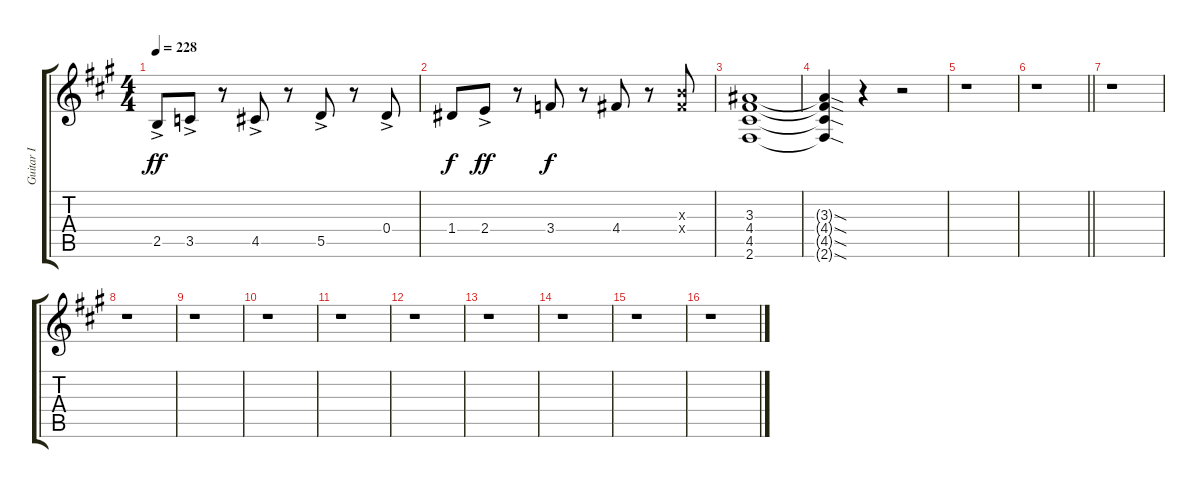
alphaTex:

\track ("Guitar I" "Guitar I") {instrument distortionguitar}
\staff {score tabs}
\tuning (E4 B3 G3 D3 A2 E2) {hide}
\ts (4 4)
\tempo 228
\clef g2
\ks a
2.5{ac}.8{dy ff} 3.5{ac}.8 r.8 4.5{ac}.8 r.8 5.5{ac}.8 r.8 0.4{ac}.8 |
1.4.8{dy f} 2.4{ac}.8{dy ff} r.8 3.4.8{dy f} r.8 4.4.8 r.8 (4.3{x} 4.4{x}).8 |
(3.3 4.4 4.5 2.6).1 |
(3.3{sod t} 4.4{sod t} 4.5{sod t} 2.6{sod t}).4 r.4 r.2 |
r.1 |
\barLineRight lightlight
r.1 |
r.1 |
r.1 |
r.1 |
r.1 |
r.1 |
r.1 |
r.1 |
r.1 |
r.1 |
r.1
